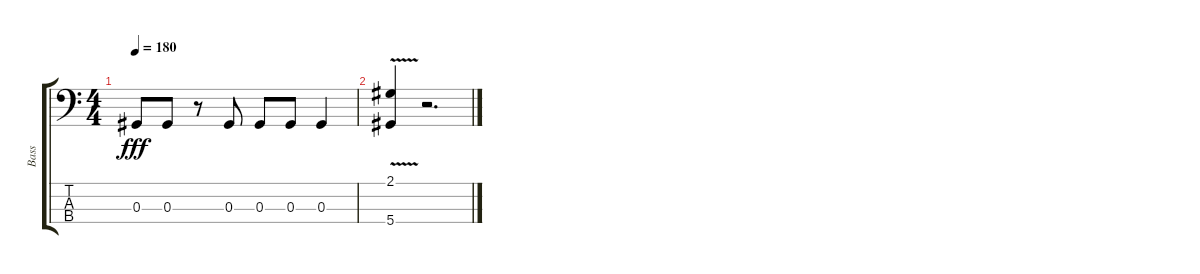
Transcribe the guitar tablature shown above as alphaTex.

\track ("Bass" "Bass") {instrument electricbassfinger}
\staff {score tabs}
\tuning (Gb2 Db2 Ab1 Eb1) {hide}
\ts (4 4)
\tempo 180
\clef f4
\ks c
0.3.8{dy fff} 0.3.8 r.8 0.3.8 0.3.8 0.3.8 0.3.4 |
(2.1 5.4{v}).4 r.2{d}
